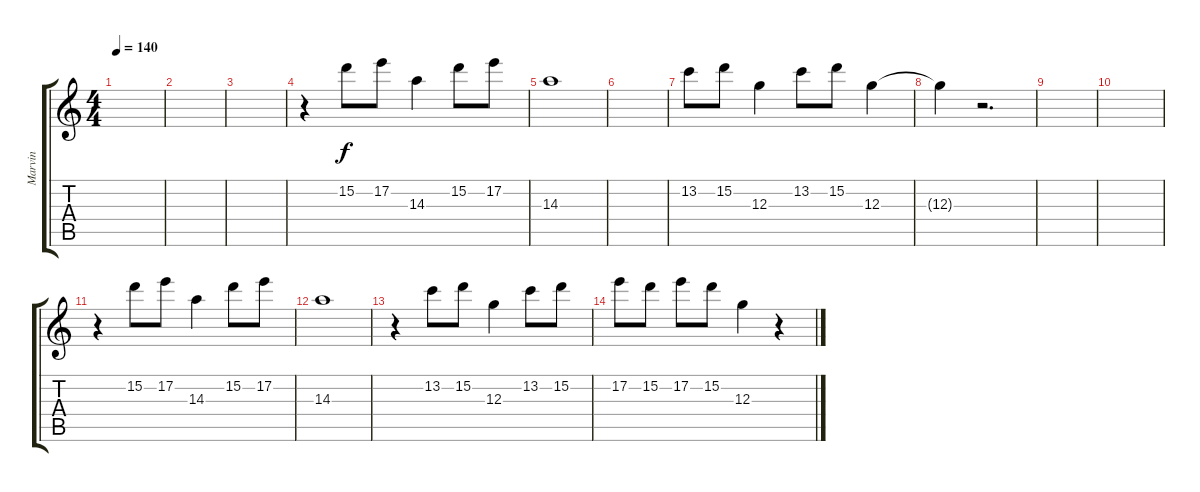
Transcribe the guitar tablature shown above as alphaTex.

\track ("Marvin" "Marvin") {instrument overdrivenguitar}
\staff {score tabs}
\tuning (E4 B3 G3 D3 A2 E2) {hide}
\ts (4 4)
\tempo 140
\clef g2
\ks c
|
|
|
r.4 15.2.8 17.2.8 14.3.4 15.2.8 17.2.8 |
14.3.1 |
|
13.2.8 15.2.8 12.3.4 13.2.8 15.2.8 12.3.4 |
12.3{t}.4 r.2{d} |
|
|
r.4 15.2.8 17.2.8 14.3.4 15.2.8 17.2.8 |
14.3.1 |
r.4 13.2.8 15.2.8 12.3.4 13.2.8 15.2.8 |
17.2.8 15.2.8 17.2.8 15.2.8 12.3.4 r.4
